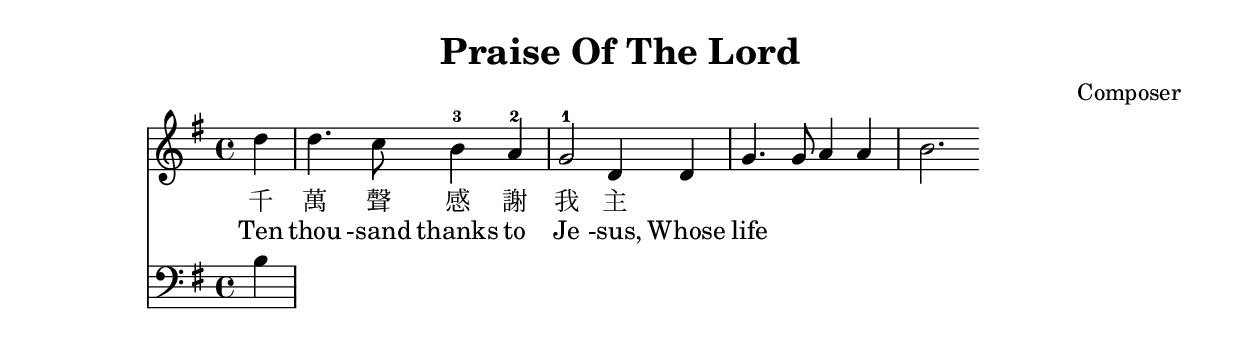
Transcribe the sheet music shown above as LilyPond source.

\header {
  title = "Praise Of The Lord"
  composer = "Composer"
}

\score {
  \relative  % the rest are relative note high
  {
    <<
      \new Staff
      {
        \clef "treble"
        \key g \major
        \time 4/4
        \partial 4 d''4
        d4. c8 b4^3 a^2 |  g2^1  d4 d |  g4. g8 a4 a 
        b2. 
      }
      \addlyrics 
      {
        千 萬 聲 感 謝 我 主
      }
      \addlyrics 
      {
        Ten thou -sand thanks to Je -sus, Whose life
      }
      \new Staff
      {
        \clef bass
        \key g \major
        \time 4/4
        \partial 4 b,4
      }
    >>
    
  }
}